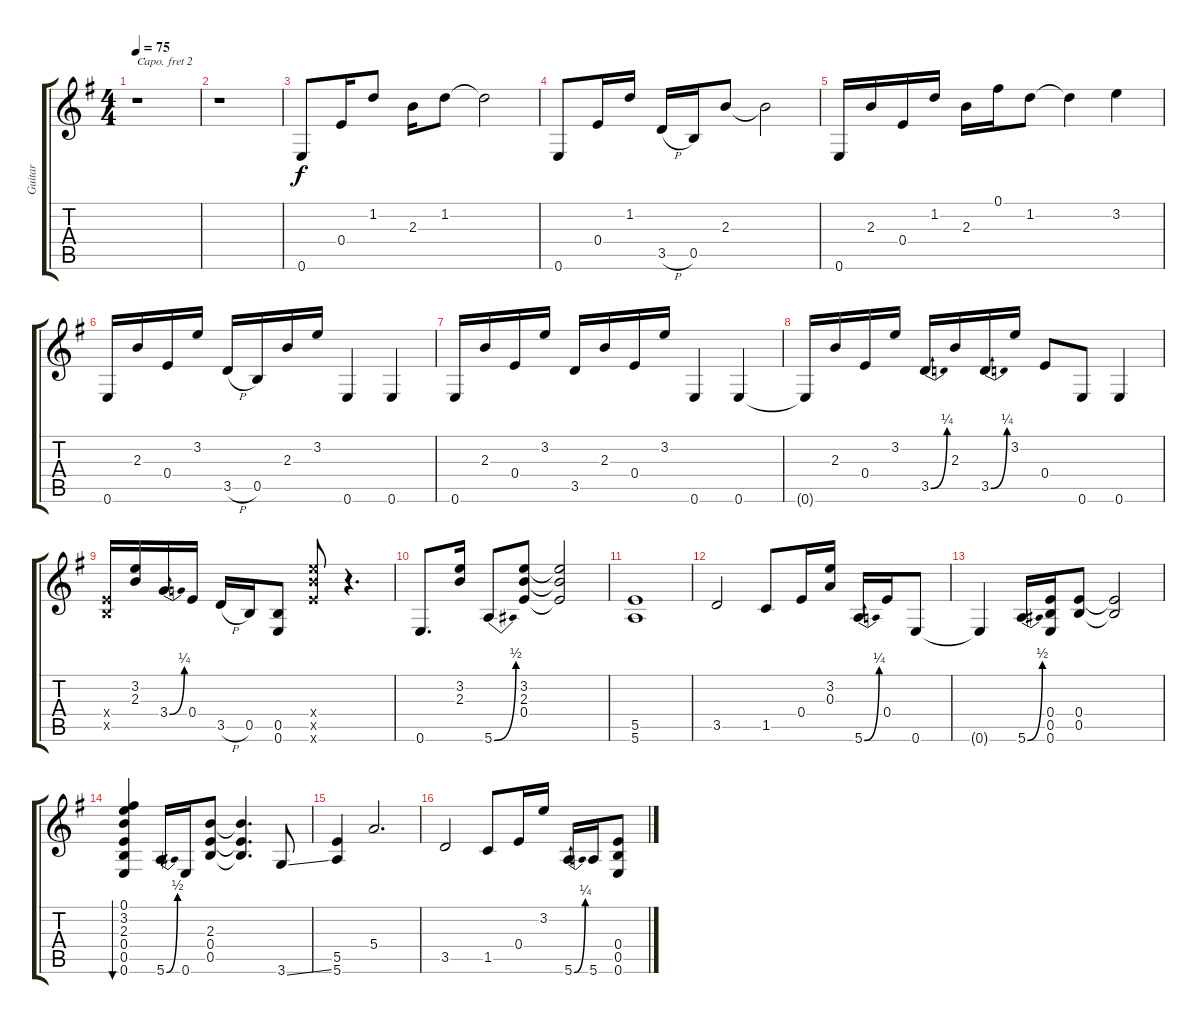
\track ("Guitar" "Guitar") {instrument acousticguitarsteel}
\staff {score tabs}
\capo 2
\tuning (E4 B3 G3 D3 A2 D2) {hide}
\ts (4 4)
\tempo 75
\clef g2
\ks eminor
r.1{dy f instrument acousticguitarsteel} |
r.1 |
0.6.8 0.4.16 1.2.8 2.3.16 1.2.8 1.2{t}.2 |
0.6.8 0.4.16 1.2.16 3.5{h}.16 0.5.16 2.3.8 2.3{t}.2 |
0.6.16 2.3.16 0.4.16 1.2.16 2.3.16 0.1.16 1.2.8 1.2{t}.4 3.2.4 |
0.6.16 2.3.16 0.4.16 3.2.16 3.5{h}.16 0.5.16 2.3.16 3.2.16 0.6.4 0.6.4 |
0.6.16 2.3.16 0.4.16 3.2.16 3.5.16 2.3.16 0.4.16 3.2.16 0.6.4 0.6.4 |
0.6{t}.16 2.3.16 0.4.16 3.2.16 3.5{be (bend 0 0 60 1)}.16 2.3.16 3.5{be (bend 0 0 60 1)}.16 3.2.16 0.4.8 0.6.8 0.6.4 |
(0.4{x} 0.5{x}).16{volume 14 balance 14 instrument distortionguitar} (3.2 2.3).16 3.4{be (bend 0 0 60 1)}.16 0.4.16 3.5{h}.16 0.5.16 (0.5 0.6).8 (12.4{x} 12.5{x} 12.6{x}).8 r.4{d} |
0.6.8{d volume 12 balance 2 instrument acousticguitarsteel} (3.2 2.3).16 5.6{be (bend 0 0 60 2)}.8 (3.2 2.3 0.4).8 (3.2{t} 2.3{t} 0.4{t}).2 |
(5.5 5.6).1 |
3.5.2 1.5.8 0.4.16 (3.2 0.3).16 5.6{be (bend 0 0 60 1)}.16 0.4.16 0.6.8 |
0.6{t}.4 5.6{be (bend 0 0 60 2)}.16 (0.4 0.5 0.6).16 (0.4 0.5).8 (0.4{t} 0.5{t}).2 |
(0.1 3.2 2.3 0.4 0.5 0.6).4{bu 240} 5.6{be (bend 0 0 60 2)}.16 0.6.16 (2.3 0.4 0.5).8 (2.3{t} 0.4{t} 0.5{t}).4{d} 3.6{ss}.8 |
(5.5 5.6).4 5.4.2{d} |
3.5.2 1.5.8 0.4.16 3.2.16 5.6{be (bend 0 0 60 1)}.16 5.6.16 (0.4 0.5 0.6).8
